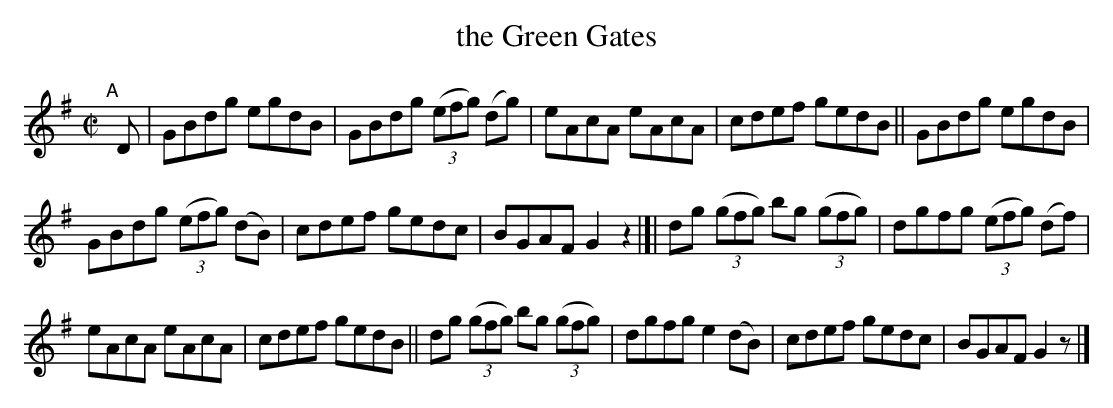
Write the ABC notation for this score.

X:1
T: the Green Gates
M: C|
L: 1/8
K: G
"^A"[|] D | GBdg egdB | GBdg (3(efg) (dg) | eAcA eAcA | cdef gedB || GBdg egdB |
GBdg (3(efg) (dB) | cdef gedc | BGAF G2z2 |[| dg (3(gfg) bg (3(gfg) | dgfg (3(efg) (df) |
eAcA eAcA | cdef gedB || dg (3(gfg) bg (3(gfg) | dgfg e2(dB) | cdef gedc | BGAF G2z |]
